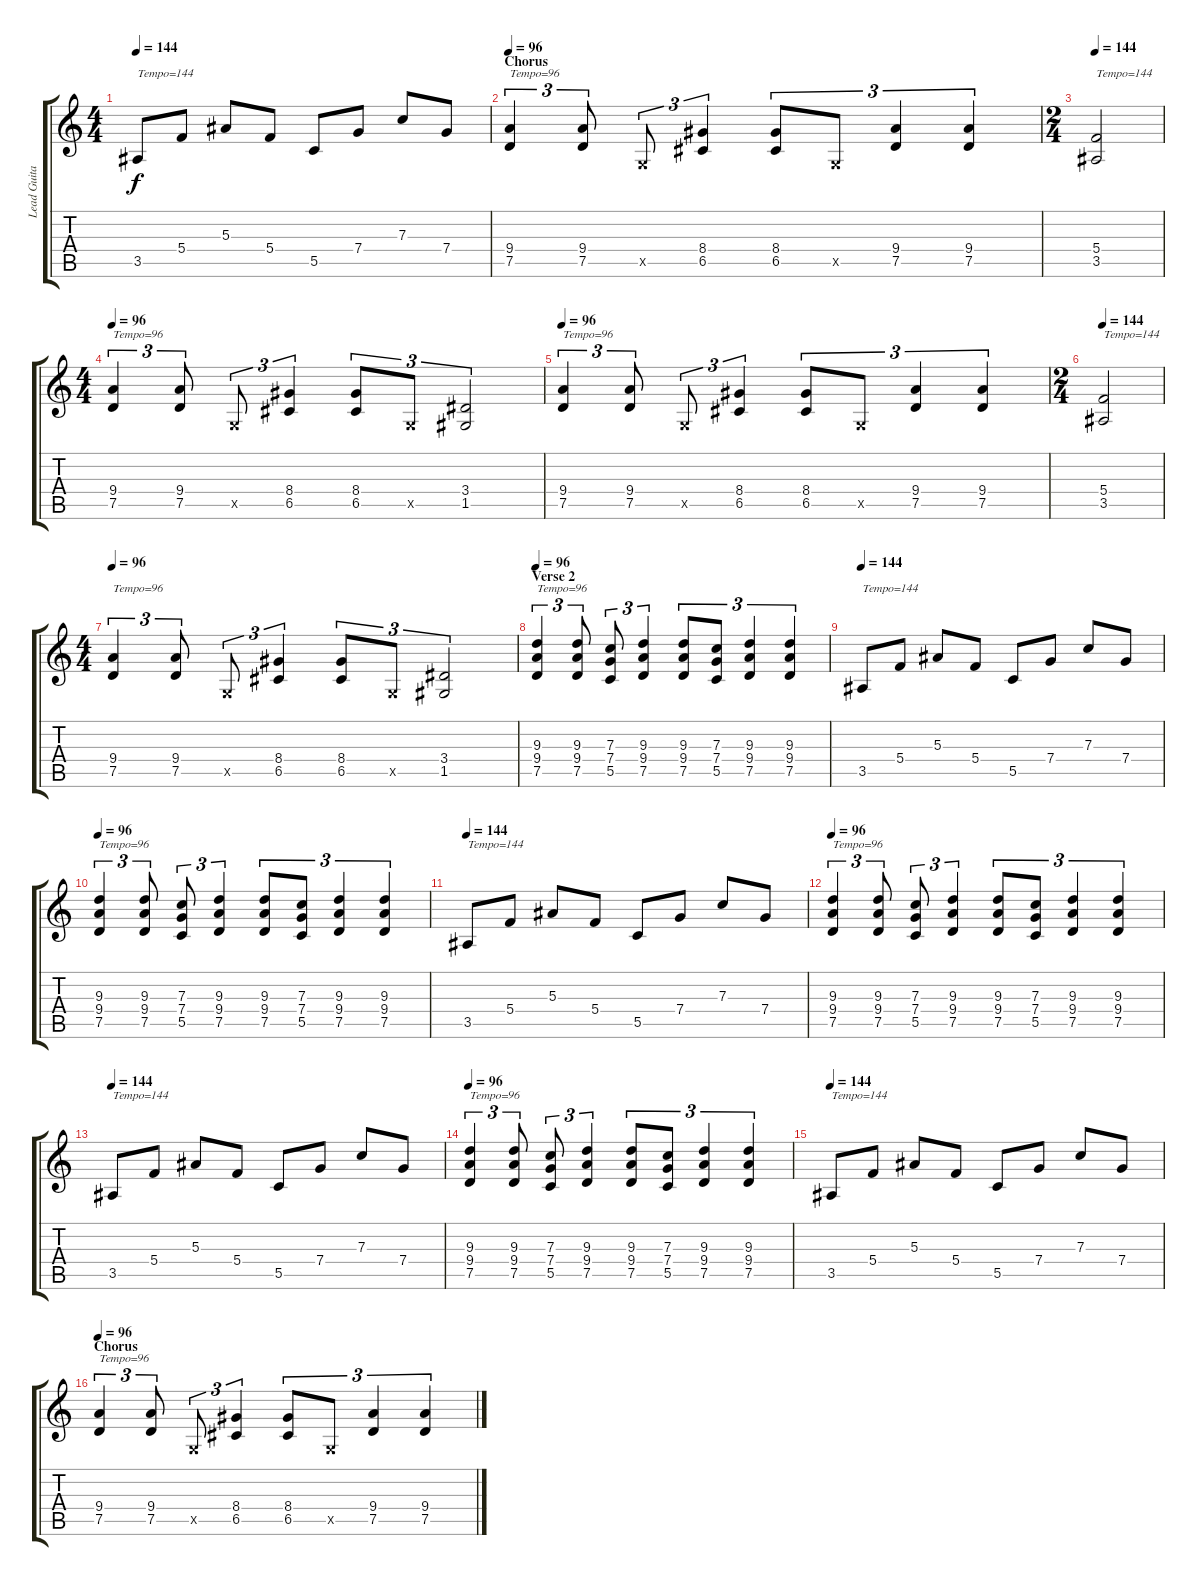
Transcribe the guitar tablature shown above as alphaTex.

\track ("Lead Guitar" "Lead Guita") {instrument distortionguitar}
\staff {score tabs}
\tuning (D4 A3 F3 C3 G2 D2) {hide}
\ts (4 4)
\tempo 144
\clef g2
\ks c
3.5.8{txt "Tempo=144" dy f} 5.4.8 5.3.8 5.4.8 5.5.8 7.4.8 7.3.8 7.4.8 |
\section ("" "Chorus")
\tempo 96
(9.4 7.5).4{tu (3 2) txt "Tempo=96"} (9.4 7.5).8{tu (3 2)} 0.5{x}.8{tu (3 2)} (8.4 6.5).4{tu (3 2)} (8.4 6.5).8{tu (3 2)} 0.5{x}.8{tu (3 2)} (9.4 7.5).4{tu (3 2)} (9.4 7.5).4{tu (3 2)} |
\ts (2 4)
\tempo 144
(5.4 3.5).2{txt "Tempo=144"} |
\ts (4 4)
\tempo 96
(9.4 7.5).4{tu (3 2) txt "Tempo=96"} (9.4 7.5).8{tu (3 2)} 0.5{x}.8{tu (3 2)} (8.4 6.5).4{tu (3 2)} (8.4 6.5).8{tu (3 2)} 0.5{x}.8{tu (3 2)} (3.4 1.5).2{tu (3 2)} |
\tempo 96
(9.4 7.5).4{tu (3 2) txt "Tempo=96"} (9.4 7.5).8{tu (3 2)} 0.5{x}.8{tu (3 2)} (8.4 6.5).4{tu (3 2)} (8.4 6.5).8{tu (3 2)} 0.5{x}.8{tu (3 2)} (9.4 7.5).4{tu (3 2)} (9.4 7.5).4{tu (3 2)} |
\ts (2 4)
\tempo 144
(5.4 3.5).2{txt "Tempo=144"} |
\ts (4 4)
\tempo 96
(9.4 7.5).4{tu (3 2) txt "Tempo=96"} (9.4 7.5).8{tu (3 2)} 0.5{x}.8{tu (3 2)} (8.4 6.5).4{tu (3 2)} (8.4 6.5).8{tu (3 2)} 0.5{x}.8{tu (3 2)} (3.4 1.5).2{tu (3 2)} |
\section ("" "Verse 2")
\tempo 96
(9.3 9.4 7.5).4{tu (3 2) txt "Tempo=96"} (9.3 9.4 7.5).8{tu (3 2)} (7.3 7.4 5.5).8{tu (3 2)} (9.3 9.4 7.5).4{tu (3 2)} (9.3 9.4 7.5).8{tu (3 2)} (7.3 7.4 5.5).8{tu (3 2)} (9.3 9.4 7.5).4{tu (3 2)} (9.3 9.4 7.5).4{tu (3 2)} |
\tempo 144
3.5.8{txt "Tempo=144"} 5.4.8 5.3.8 5.4.8 5.5.8 7.4.8 7.3.8 7.4.8 |
\tempo 96
(9.3 9.4 7.5).4{tu (3 2) txt "Tempo=96"} (9.3 9.4 7.5).8{tu (3 2)} (7.3 7.4 5.5).8{tu (3 2)} (9.3 9.4 7.5).4{tu (3 2)} (9.3 9.4 7.5).8{tu (3 2)} (7.3 7.4 5.5).8{tu (3 2)} (9.3 9.4 7.5).4{tu (3 2)} (9.3 9.4 7.5).4{tu (3 2)} |
\tempo 144
3.5.8{txt "Tempo=144"} 5.4.8 5.3.8 5.4.8 5.5.8 7.4.8 7.3.8 7.4.8 |
\tempo 96
(9.3 9.4 7.5).4{tu (3 2) txt "Tempo=96"} (9.3 9.4 7.5).8{tu (3 2)} (7.3 7.4 5.5).8{tu (3 2)} (9.3 9.4 7.5).4{tu (3 2)} (9.3 9.4 7.5).8{tu (3 2)} (7.3 7.4 5.5).8{tu (3 2)} (9.3 9.4 7.5).4{tu (3 2)} (9.3 9.4 7.5).4{tu (3 2)} |
\tempo 144
3.5.8{txt "Tempo=144"} 5.4.8 5.3.8 5.4.8 5.5.8 7.4.8 7.3.8 7.4.8 |
\tempo 96
(9.3 9.4 7.5).4{tu (3 2) txt "Tempo=96"} (9.3 9.4 7.5).8{tu (3 2)} (7.3 7.4 5.5).8{tu (3 2)} (9.3 9.4 7.5).4{tu (3 2)} (9.3 9.4 7.5).8{tu (3 2)} (7.3 7.4 5.5).8{tu (3 2)} (9.3 9.4 7.5).4{tu (3 2)} (9.3 9.4 7.5).4{tu (3 2)} |
\tempo 144
3.5.8{txt "Tempo=144"} 5.4.8 5.3.8 5.4.8 5.5.8 7.4.8 7.3.8 7.4.8 |
\section ("" "Chorus")
\tempo 96
(9.4 7.5).4{tu (3 2) txt "Tempo=96"} (9.4 7.5).8{tu (3 2)} 0.5{x}.8{tu (3 2)} (8.4 6.5).4{tu (3 2)} (8.4 6.5).8{tu (3 2)} 0.5{x}.8{tu (3 2)} (9.4 7.5).4{tu (3 2)} (9.4 7.5).4{tu (3 2)}
